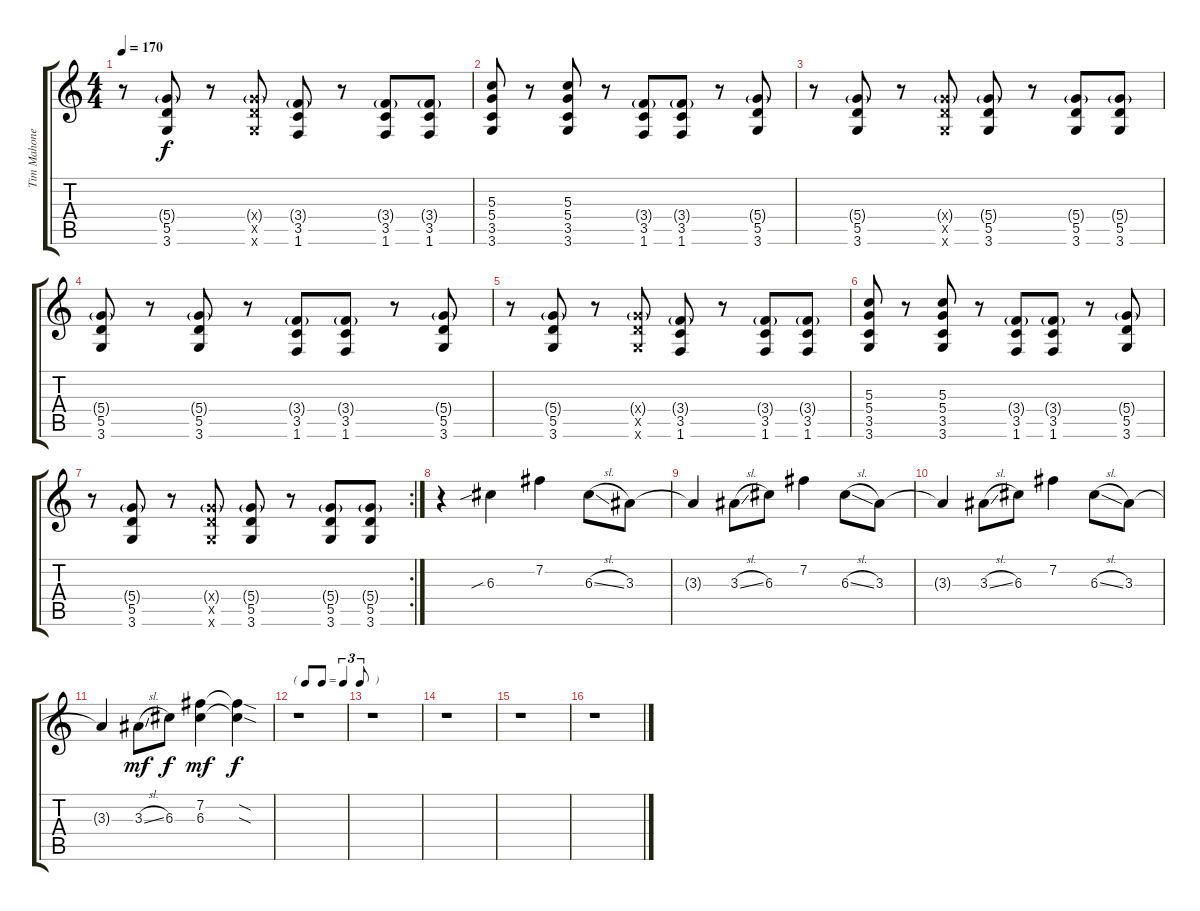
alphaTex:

\track ("Tim Mahoney" "Tim Mahone") {instrument distortionguitar}
\staff {score tabs}
\tuning (E4 B3 G3 D3 A2 E2) {hide}
\ts (4 4)
\tempo 170
\clef g2
\ks c
r.8{dy f} (5.4{g} 5.5 3.6).8 r.8 (5.4{g x} 5.5{x} 3.6{x}).8 (3.4{g} 3.5 1.6).8 r.8 (3.4{g} 3.5 1.6).8 (3.4{g} 3.5 1.6).8 |
(5.3 5.4 3.5 3.6).8 r.8 (5.3 5.4 3.5 3.6).8 r.8 (3.4{g} 3.5 1.6).8 (3.4{g} 3.5 1.6).8 r.8 (5.4{g} 5.5 3.6).8 |
r.8 (5.4{g} 5.5 3.6).8 r.8 (5.4{g x} 5.5{x} 3.6{x}).8 (5.4{g} 5.5 3.6).8 r.8 (5.4{g} 5.5 3.6).8 (5.4{g} 5.5 3.6).8 |
(5.4{g} 5.5 3.6).8 r.8 (5.4{g} 5.5 3.6).8 r.8 (3.4{g} 3.5 1.6).8 (3.4{g} 3.5 1.6).8 r.8 (5.4{g} 5.5 3.6).8 |
r.8 (5.4{g} 5.5 3.6).8 r.8 (5.4{g x} 5.5{x} 3.6{x}).8 (3.4{g} 3.5 1.6).8 r.8 (3.4{g} 3.5 1.6).8 (3.4{g} 3.5 1.6).8 |
(5.3 5.4 3.5 3.6).8 r.8 (5.3 5.4 3.5 3.6).8 r.8 (3.4{g} 3.5 1.6).8 (3.4{g} 3.5 1.6).8 r.8 (5.4{g} 5.5 3.6).8 |
\rc 2
r.8 (5.4{g} 5.5 3.6).8 r.8 (5.4{g x} 5.5{x} 3.6{x}).8 (5.4{g} 5.5 3.6).8 r.8 (5.4{g} 5.5 3.6).8 (5.4{g} 5.5 3.6).8 |
r.4 6.3{sib}.4 7.2.4 6.3{sl}.8 3.3.8 |
3.3{t}.4 3.3{sl}.8 6.3.8 7.2.4 6.3{sl}.8 3.3.8 |
3.3{t}.4 3.3{sl}.8 6.3.8 7.2.4 6.3{sl}.8 3.3.8 |
3.3{t}.4 3.3{sl}.8{dy mf} 6.3.8{dy f} (7.2 6.3).4{dy mf} (7.2{sod t} 6.3{sod t}).4{dy f} |
\tf triplet8th
r.1 |
r.1 |
r.1 |
r.1 |
r.1
